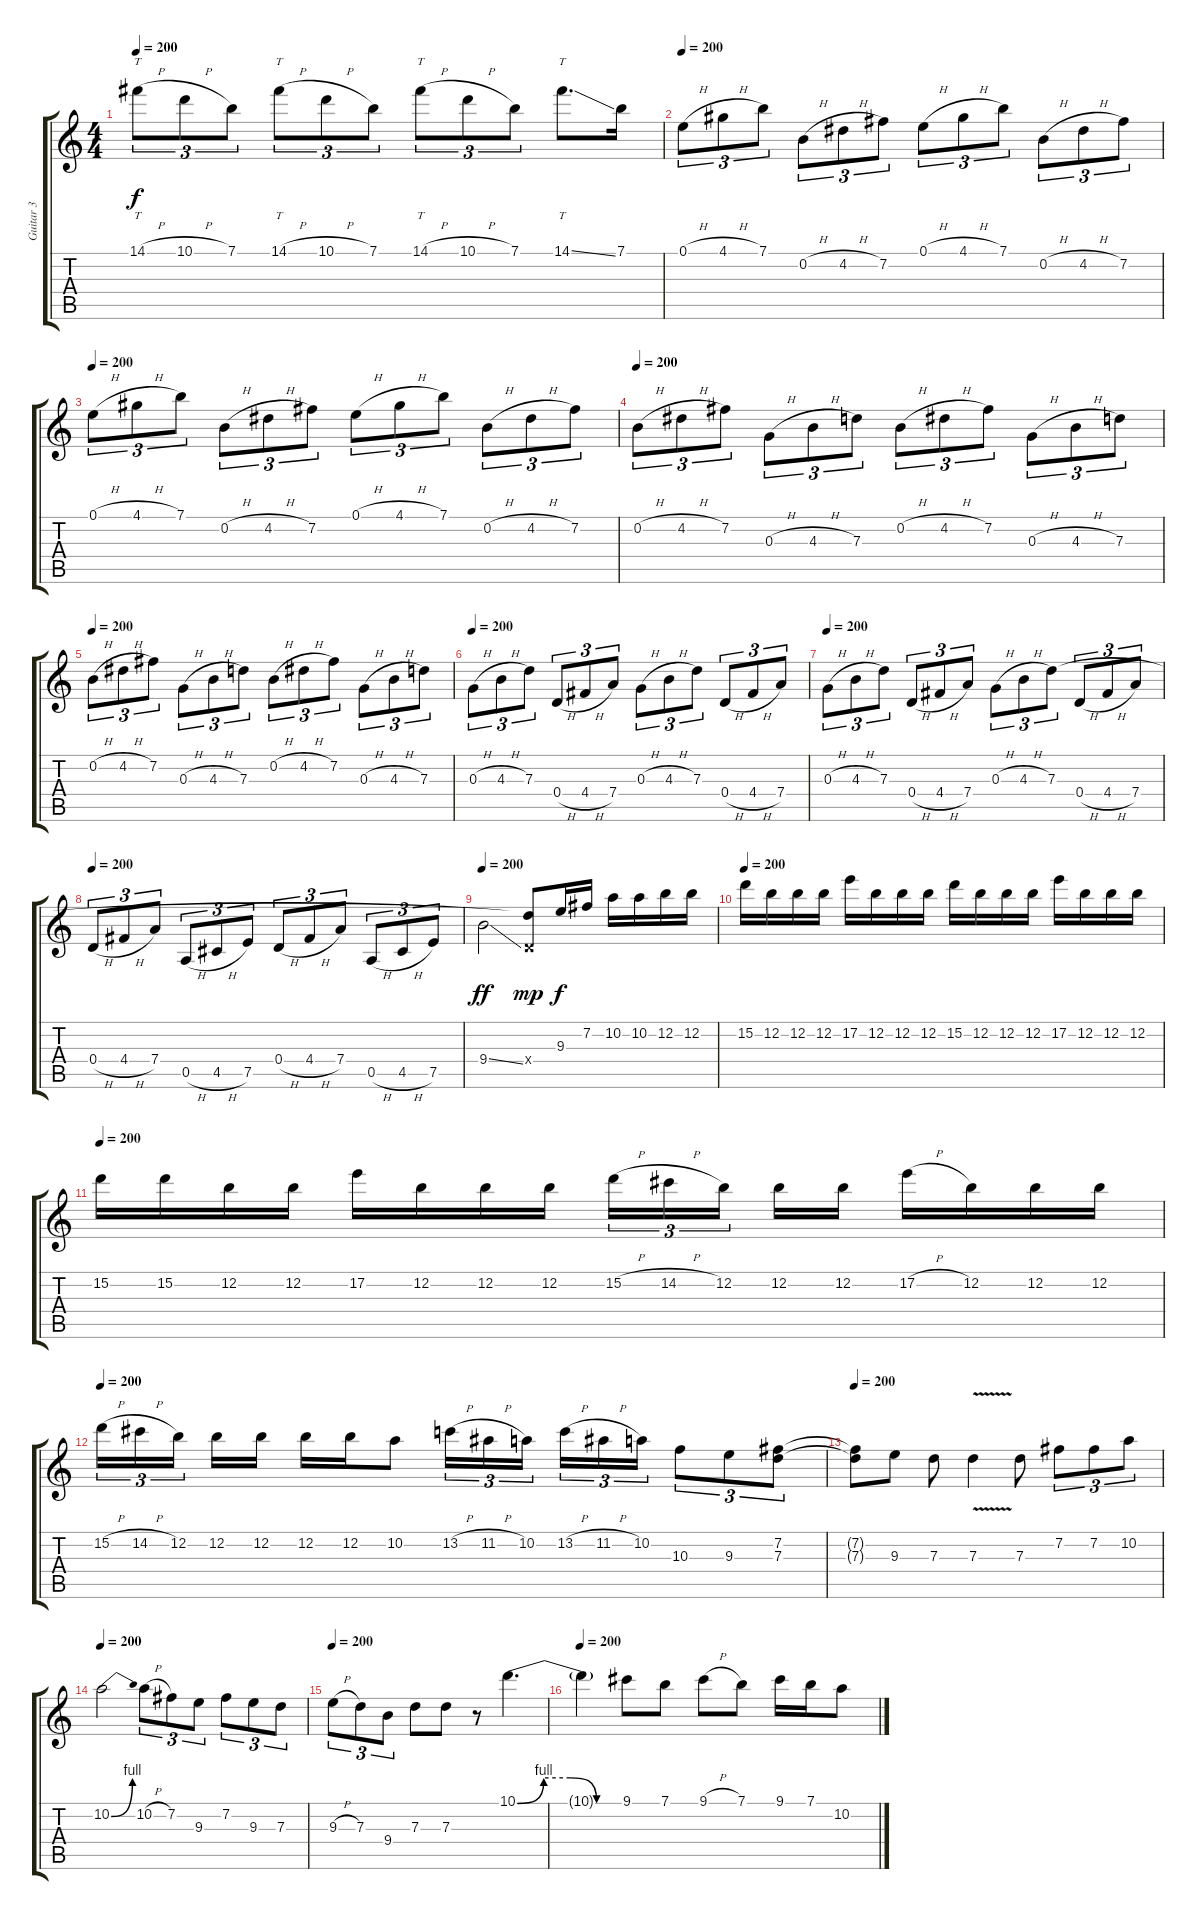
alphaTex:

\track ("Guitar 3" "Guitar 3") {instrument distortionguitar}
\staff {score tabs}
\tuning (E4 B3 G3 D3 A2 E2) {hide}
\ts (4 4)
\tempo 200
\clef g2
\ks c
14.1{h}.8{tt tu (3 2) dy f} 10.1{h}.8{tu (3 2)} 7.1.8{tu (3 2)} 14.1{h}.8{tt tu (3 2)} 10.1{h}.8{tu (3 2)} 7.1.8{tu (3 2)} 14.1{h}.8{tt tu (3 2)} 10.1{h}.8{tu (3 2)} 7.1.8{tu (3 2)} 14.1{ss}.8{tt d} 7.1.16 |
\tempo 200
0.1{h}.8{tu (3 2)} 4.1{h}.8{tu (3 2)} 7.1.8{tu (3 2)} 0.2{h}.8{tu (3 2)} 4.2{h}.8{tu (3 2)} 7.2.8{tu (3 2)} 0.1{h}.8{tu (3 2)} 4.1{h}.8{tu (3 2)} 7.1.8{tu (3 2)} 0.2{h}.8{tu (3 2)} 4.2{h}.8{tu (3 2)} 7.2.8{tu (3 2)} |
\tempo 200
0.1{h}.8{tu (3 2)} 4.1{h}.8{tu (3 2)} 7.1.8{tu (3 2)} 0.2{h}.8{tu (3 2)} 4.2{h}.8{tu (3 2)} 7.2.8{tu (3 2)} 0.1{h}.8{tu (3 2)} 4.1{h}.8{tu (3 2)} 7.1.8{tu (3 2)} 0.2{h}.8{tu (3 2)} 4.2{h}.8{tu (3 2)} 7.2.8{tu (3 2)} |
\tempo 200
0.2{h}.8{tu (3 2)} 4.2{h}.8{tu (3 2)} 7.2.8{tu (3 2)} 0.3{h}.8{tu (3 2)} 4.3{h}.8{tu (3 2)} 7.3.8{tu (3 2)} 0.2{h}.8{tu (3 2)} 4.2{h}.8{tu (3 2)} 7.2.8{tu (3 2)} 0.3{h}.8{tu (3 2)} 4.3{h}.8{tu (3 2)} 7.3.8{tu (3 2)} |
\tempo 200
0.2{h}.8{tu (3 2)} 4.2{h}.8{tu (3 2)} 7.2.8{tu (3 2)} 0.3{h}.8{tu (3 2)} 4.3{h}.8{tu (3 2)} 7.3.8{tu (3 2)} 0.2{h}.8{tu (3 2)} 4.2{h}.8{tu (3 2)} 7.2.8{tu (3 2)} 0.3{h}.8{tu (3 2)} 4.3{h}.8{tu (3 2)} 7.3.8{tu (3 2)} |
\tempo 200
0.3{h}.8{tu (3 2)} 4.3{h}.8{tu (3 2)} 7.3.8{tu (3 2)} 0.4{h}.8{tu (3 2)} 4.4{h}.8{tu (3 2)} 7.4.8{tu (3 2)} 0.3{h}.8{tu (3 2)} 4.3{h}.8{tu (3 2)} 7.3.8{tu (3 2)} 0.4{h}.8{tu (3 2)} 4.4{h}.8{tu (3 2)} 7.4.8{tu (3 2)} |
\tempo 200
0.3{h}.8{tu (3 2)} 4.3{h}.8{tu (3 2)} 7.3.8{tu (3 2)} 0.4{h}.8{tu (3 2)} 4.4{h}.8{tu (3 2)} 7.4.8{tu (3 2)} 0.3{h}.8{tu (3 2)} 4.3{h}.8{tu (3 2)} 7.3.8{tu (3 2)} 0.4{h}.8{tu (3 2)} 4.4{h}.8{tu (3 2)} 7.4.8{tu (3 2)} |
\tempo 200
0.4{h}.8{tu (3 2)} 4.4{h}.8{tu (3 2)} 7.4.8{tu (3 2)} 0.5{h}.8{tu (3 2)} 4.5{h}.8{tu (3 2)} 7.5.8{tu (3 2)} 0.4{h}.8{tu (3 2)} 4.4{h}.8{tu (3 2)} 7.4.8{tu (3 2)} 0.5{h}.8{tu (3 2)} 4.5{h}.8{tu (3 2)} 7.5.8{tu (3 2)} |
\tempo 200
9.4{ss}.2{dy ff} (7.3{t} 0.4{x}).8{dy mp} 9.3.16{dy f} 7.2.16 10.2.16 10.2.16 12.2.16 12.2.16 |
\tempo 200
15.2.16 12.2.16 12.2.16 12.2.16 17.2.16 12.2.16 12.2.16 12.2.16 15.2.16 12.2.16 12.2.16 12.2.16 17.2.16 12.2.16 12.2.16 12.2.16 |
\tempo 200
15.2.16 15.2.16 12.2.16 12.2.16 17.2.16 12.2.16 12.2.16 12.2.16 15.2{h}.16{tu (3 2)} 14.2{h}.16{tu (3 2)} 12.2.16{tu (3 2) beam splitsecondary} 12.2.16 12.2.16 17.2{h}.16 12.2.16 12.2.16 12.2.16 |
\tempo 200
15.2{h}.16{tu (3 2)} 14.2{h}.16{tu (3 2)} 12.2.16{tu (3 2) beam splitsecondary} 12.2.16 12.2.16 12.2.16 12.2.16 10.2.8 13.2{h}.16{tu (3 2)} 11.2{h}.16{tu (3 2)} 10.2.16{tu (3 2) beam splitsecondary} 13.2{h}.16{tu (3 2)} 11.2{h}.16{tu (3 2)} 10.2.16{tu (3 2)} 10.3.8{tu (3 2)} 9.3.8{tu (3 2)} (7.2 7.3).8{tu (3 2)} |
\tempo 200
(7.2{t} 7.3{t}).8 9.3.8 7.3.8 7.3{v}.4 7.3.8 7.2.8{tu (3 2)} 7.2.8{tu (3 2)} 10.2.8{tu (3 2)} |
\tempo 200
10.2{be (bend 0 0 60 4)}.2 10.2{h}.8{tu (3 2)} 7.2.8{tu (3 2)} 9.3.8{tu (3 2)} 7.2.8{tu (3 2)} 9.3.8{tu (3 2)} 7.3.8{tu (3 2)} |
\tempo 200
9.3{h}.8{tu (3 2)} 7.3.8{tu (3 2)} 9.4.8{tu (3 2)} 7.3.8 7.3.8 r.8 10.1{be (custom 0 0 15 4 30 4 45 0 60 0)}.4{d} |
\tempo 200
10.1{t}.4 9.1.8 7.1.8 9.1{h}.8 7.1.8 9.1.16 7.1.16 10.2.8
